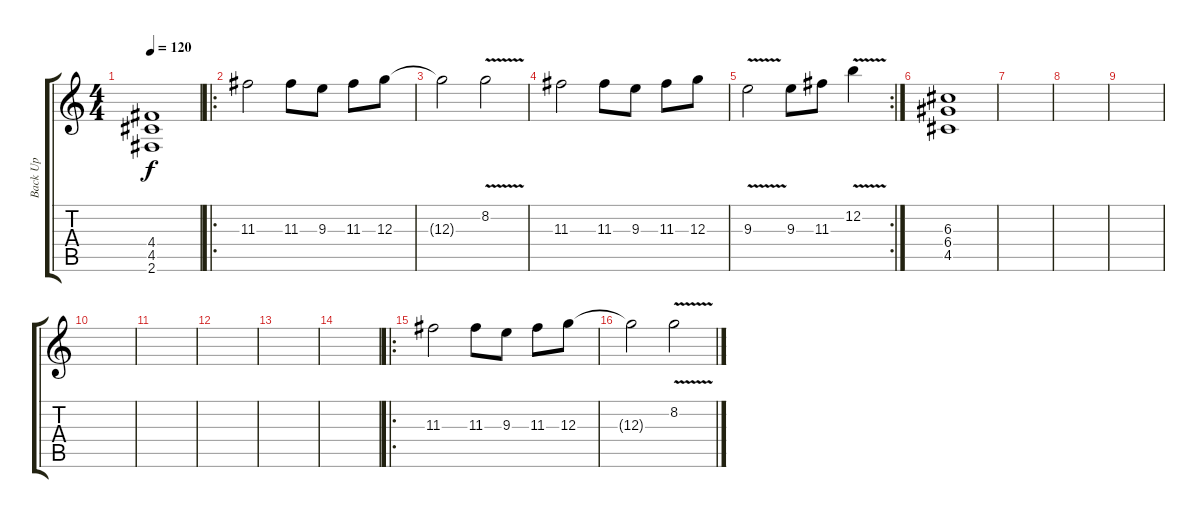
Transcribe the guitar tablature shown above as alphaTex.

\track ("Back Up" "Back Up") {instrument distortionguitar}
\staff {score tabs}
\tuning (E4 B3 G3 D3 A2 E2) {hide}
\ts (4 4)
\tempo 120
\clef g2
\ks c
(4.4 4.5 2.6).1{dy f} |
\ro
11.3.2 11.3.8 9.3.8 11.3.8 12.3.8 |
12.3{t}.2 8.2{v}.2 |
11.3.2 11.3.8 9.3.8 11.3.8 12.3.8 |
\rc 2
9.3{v}.2 9.3.8 11.3.8 12.2{v}.4 |
(6.3 6.4 4.5).1 |
|
|
|
|
|
|
|
|
\ro
11.3.2 11.3.8 9.3.8 11.3.8 12.3.8 |
12.3{t}.2 8.2{v}.2
